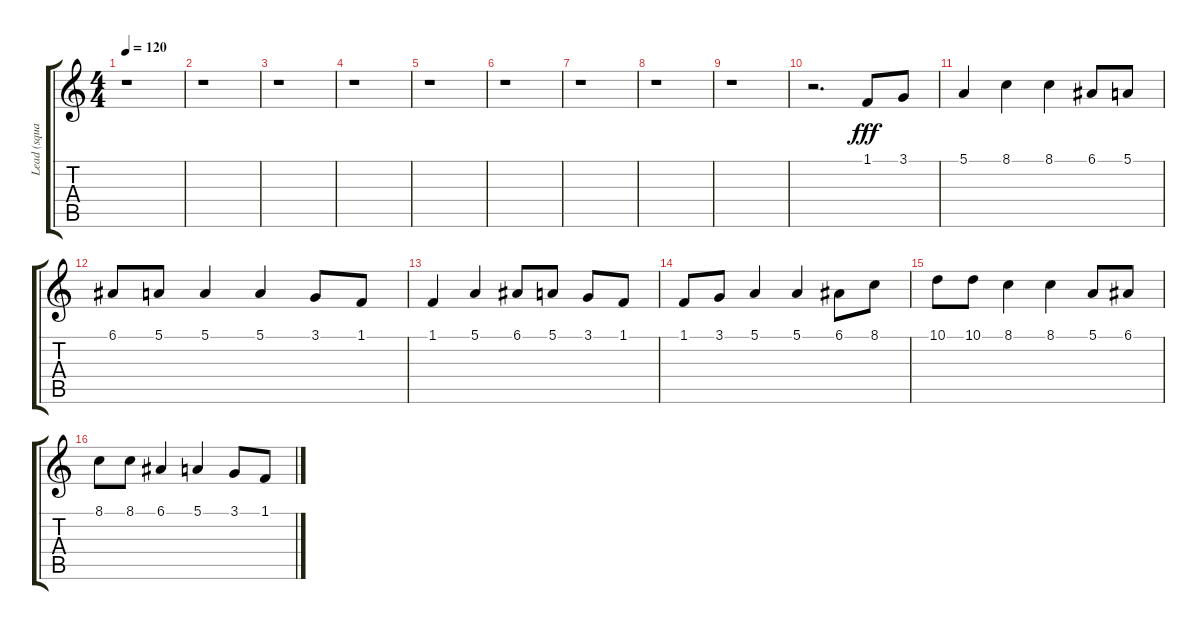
\track ("Lead (square)" "Lead (squa") {instrument lead1square}
\staff {score tabs}
\tuning (E4 B3 G3 D3 A2 E2) {hide}
\ts (4 4)
\tempo 120
\clef g2
\ks c
r.1{dy fff} |
r.1 |
r.1 |
r.1 |
r.1 |
r.1 |
r.1 |
r.1 |
r.1 |
r.2{d} 1.1.8 3.1.8 |
5.1.4 8.1.4 8.1.4 6.1.8 5.1.8 |
6.1.8 5.1.8 5.1.4 5.1.4 3.1.8 1.1.8 |
1.1.4 5.1.4 6.1.8 5.1.8 3.1.8 1.1.8 |
1.1.8 3.1.8 5.1.4 5.1.4 6.1.8 8.1.8 |
10.1.8 10.1.8 8.1.4 8.1.4 5.1.8 6.1.8 |
8.1.8 8.1.8 6.1.4 5.1.4 3.1.8 1.1.8
